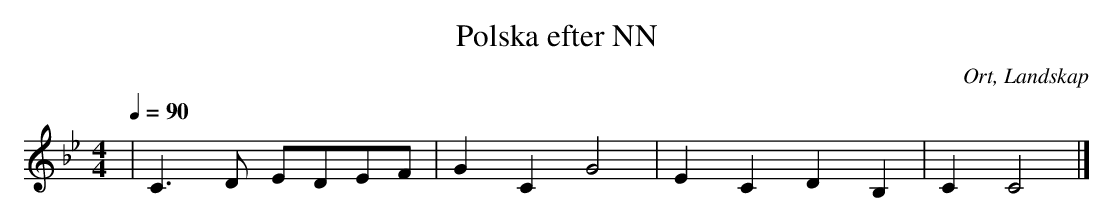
X:1
T:Polska efter NN
O:Ort, Landskap
M:4/4
L:1/4
Q: 90
K:Bb
| C3/2D/2 E/2D/2E/2F/2 | GC G2 | EC DB, | C C2 |]
